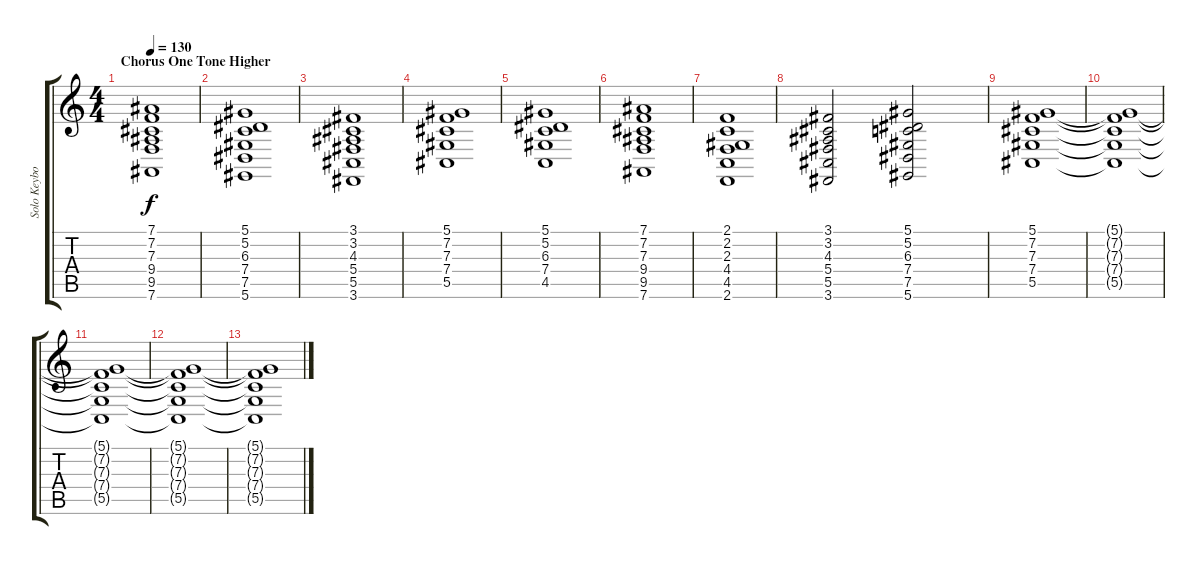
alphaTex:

\track ("Solo Keyboard" "Solo Keybo") {instrument lead2sawtooth}
\staff {score tabs}
\tuning (Eb4 Bb3 Gb3 Db3 Ab2 Eb2) {hide}
\ts (4 4)
\section ("" "Chorus One Tone Higher")
\tempo 130
\clef g2
\ks c
(7.1 7.2 7.3 9.4 9.5 7.6).1{dy f} |
(5.1 5.2 6.3 7.4 7.5 5.6).1 |
(3.1 3.2 4.3 5.4 5.5 3.6).1 |
(5.1 7.2 7.3 7.4 5.5).1 |
(5.1 5.2 6.3 7.4 4.5).1 |
(7.1 7.2 7.3 9.4 9.5 7.6).1 |
(2.1 2.2 2.3 4.4 4.5 2.6).1 |
(3.1 3.2 4.3 5.4 5.5 3.6).2 (5.1 5.2 6.3 7.4 7.5 5.6).2 |
(5.1 7.2 7.3 7.4 5.5).1 |
(5.1{t} 7.2{t} 7.3{t} 7.4{t} 5.5{t}).1{volume 0} |
(5.1{t} 7.2{t} 7.3{t} 7.4{t} 5.5{t}).1 |
(5.1{t} 7.2{t} 7.3{t} 7.4{t} 5.5{t}).1 |
(5.1{t} 7.2{t} 7.3{t} 7.4{t} 5.5{t}).1
